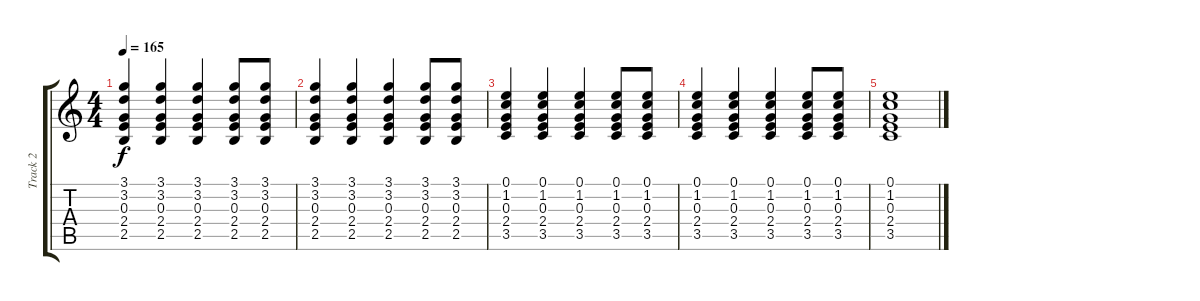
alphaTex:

\track ("Track 2" "Track 2") {instrument acousticguitarsteel}
\staff {score tabs}
\tuning (E4 B3 G3 D3 A2 E2) {hide}
\ts (4 4)
\tempo 165
\clef g2
\ks c
(3.1 3.2 0.3 2.4 2.5).4{dy f} (3.1 3.2 0.3 2.4 2.5).4 (3.1 3.2 0.3 2.4 2.5).4 (3.1 3.2 0.3 2.4 2.5).8 (3.1 3.2 0.3 2.4 2.5).8 |
(3.1 3.2 0.3 2.4 2.5).4 (3.1 3.2 0.3 2.4 2.5).4 (3.1 3.2 0.3 2.4 2.5).4 (3.1 3.2 0.3 2.4 2.5).8 (3.1 3.2 0.3 2.4 2.5).8 |
(0.1 1.2 0.3 2.4 3.5).4 (0.1 1.2 0.3 2.4 3.5).4 (0.1 1.2 0.3 2.4 3.5).4 (0.1 1.2 0.3 2.4 3.5).8 (0.1 1.2 0.3 2.4 3.5).8 |
(0.1 1.2 0.3 2.4 3.5).4 (0.1 1.2 0.3 2.4 3.5).4 (0.1 1.2 0.3 2.4 3.5).4 (0.1 1.2 0.3 2.4 3.5).8 (0.1 1.2 0.3 2.4 3.5).8 |
(0.1 1.2 0.3 2.4 3.5).1
